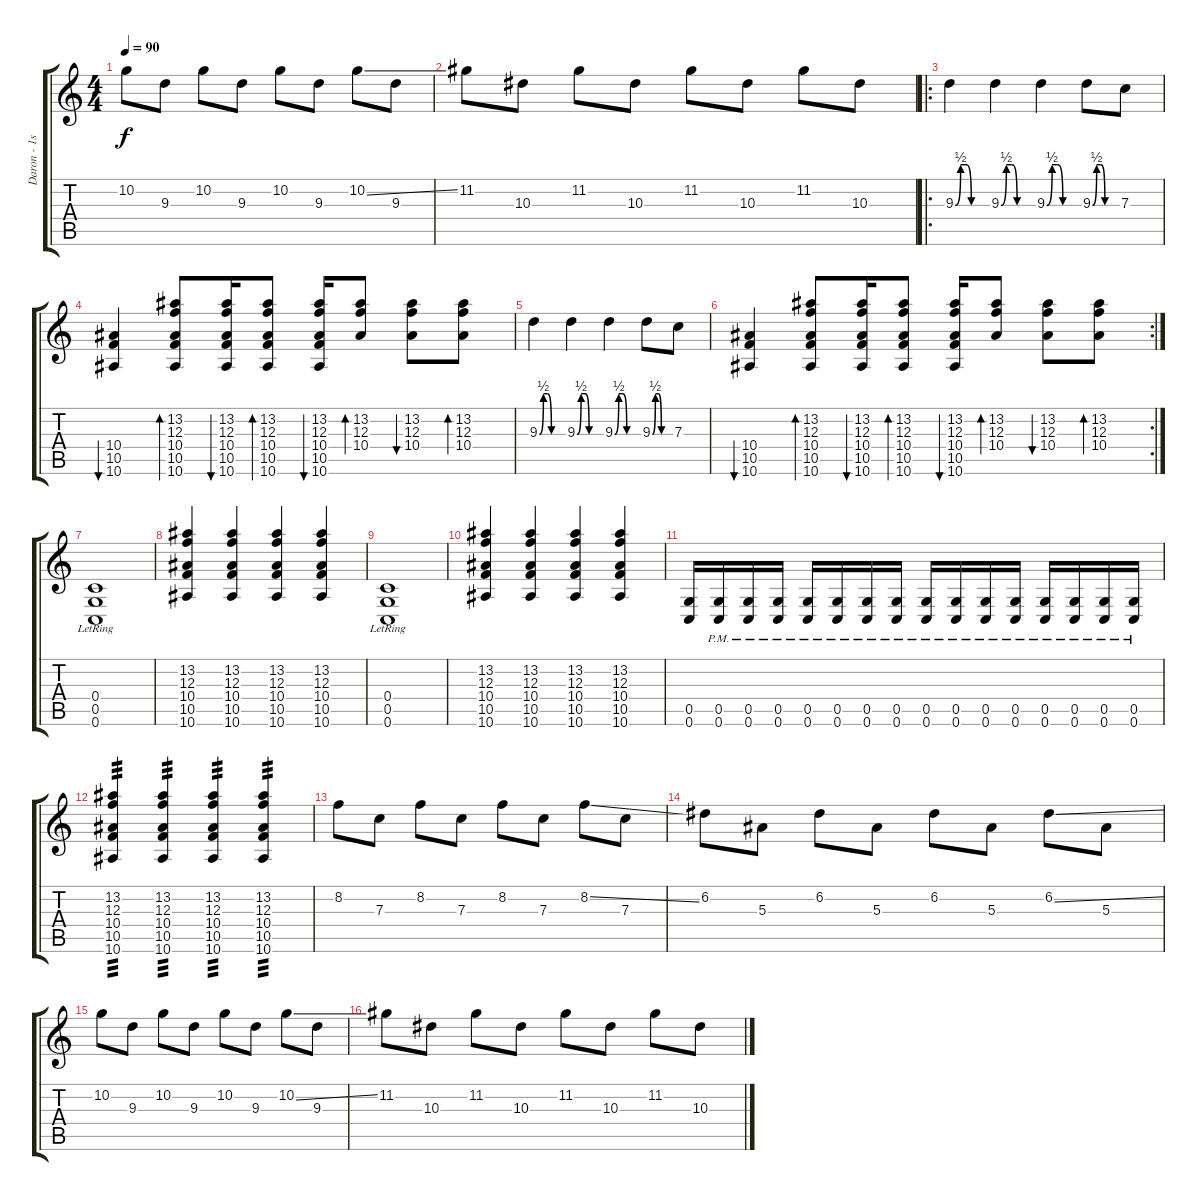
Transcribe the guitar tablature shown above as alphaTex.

\track ("Daron - 1st guitar" "Daron - 1s") {instrument distortionguitar}
\staff {score tabs}
\tuning (D4 A3 F3 C3 G2 C2) {hide}
\ts (4 4)
\tempo 90
\clef g2
\ks c
10.2.8{dy f} 9.3.8 10.2.8 9.3.8 10.2.8 9.3.8 10.2{ss}.8 9.3.8 |
11.2.8 10.3.8 11.2.8 10.3.8 11.2.8 10.3.8 11.2.8 10.3.8 |
\ro
9.3{be (custom 0 0 10 2 20 2 30 0 60 0)}.4 9.3{be (custom 0 0 10 2 20 2 30 0 60 0)}.4 9.3{be (custom 0 0 10 2 20 2 30 0 60 0)}.4 9.3{be (custom 0 0 10 2 20 2 30 0 60 0)}.8 7.3.8 |
(10.4 10.5 10.6).4{bu 60} (13.2 12.3 10.4 10.5 10.6).8{bd 60} (13.2 12.3 10.4 10.5 10.6).16{bu 60} (13.2 12.3 10.4 10.5 10.6).8{bd 60} (13.2 12.3 10.4 10.5 10.6).16{bu 60} (13.2 12.3 10.4).8{bd 60} (13.2 12.3 10.4).8{bu 60} (13.2 12.3 10.4).8{bd 60} |
9.3{be (custom 0 0 10 2 20 2 30 0 60 0)}.4 9.3{be (custom 0 0 10 2 20 2 30 0 60 0)}.4 9.3{be (custom 0 0 10 2 20 2 30 0 60 0)}.4 9.3{be (custom 0 0 10 2 20 2 30 0 60 0)}.8 7.3.8 |
\rc 2
(10.4 10.5 10.6).4{bu 60} (13.2 12.3 10.4 10.5 10.6).8{bd 60} (13.2 12.3 10.4 10.5 10.6).16{bu 60} (13.2 12.3 10.4 10.5 10.6).8{bd 60} (13.2 12.3 10.4 10.5 10.6).16{bu 60} (13.2 12.3 10.4).8{bd 60} (13.2 12.3 10.4).8{bu 60} (13.2 12.3 10.4).8{bd 60} |
(0.4{lr} 0.5{lr} 0.6{lr}).1 |
(13.2 12.3 10.4 10.5 10.6).4 (13.2 12.3 10.4 10.5 10.6).4 (13.2 12.3 10.4 10.5 10.6).4 (13.2 12.3 10.4 10.5 10.6).4 |
(0.4{lr} 0.5{lr} 0.6{lr}).1 |
(13.2 12.3 10.4 10.5 10.6).4 (13.2 12.3 10.4 10.5 10.6).4 (13.2 12.3 10.4 10.5 10.6).4 (13.2 12.3 10.4 10.5 10.6).4 |
(0.5 0.6).16 (0.5{pm} 0.6).16 (0.5{pm} 0.6).16 (0.5{pm} 0.6).16 (0.5{pm} 0.6).16 (0.5{pm} 0.6).16 (0.5{pm} 0.6).16 (0.5{pm} 0.6).16 (0.5{pm} 0.6).16 (0.5{pm} 0.6).16 (0.5{pm} 0.6).16 (0.5{pm} 0.6).16 (0.5{pm} 0.6).16 (0.5{pm} 0.6).16 (0.5{pm} 0.6).16 (0.5{pm} 0.6).16 |
(13.2 12.3 10.4 10.5 10.6).4{tp 3} (13.2 12.3 10.4 10.5 10.6).4{tp 3} (13.2 12.3 10.4 10.5 10.6).4{tp 3} (13.2 12.3 10.4 10.5 10.6).4{tp 3} |
8.2.8 7.3.8 8.2.8 7.3.8 8.2.8 7.3.8 8.2{ss}.8 7.3.8 |
6.2.8 5.3.8 6.2.8 5.3.8 6.2.8 5.3.8 6.2{ss}.8 5.3.8 |
10.2.8 9.3.8 10.2.8 9.3.8 10.2.8 9.3.8 10.2{ss}.8 9.3.8 |
11.2.8 10.3.8 11.2.8 10.3.8 11.2.8 10.3.8 11.2{ss}.8 10.3.8
